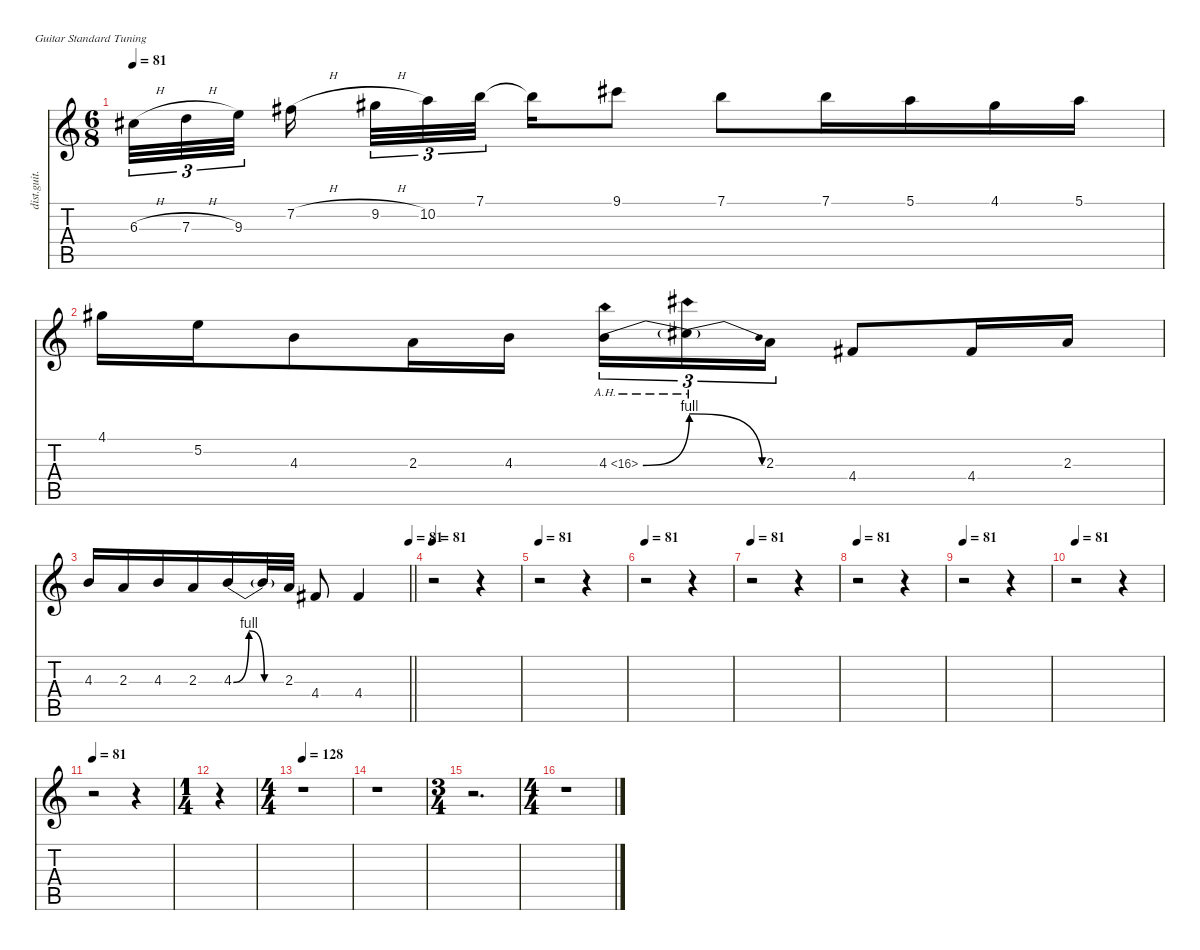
\defaultSystemsLayout 4
\hideDynamics
\bracketExtendMode nobrackets
\otherSystemsTrackNameOrientation horizontal
\track ("Kirk (Lead Guitar)" "dist.guit.") {instrument distortionguitar}
\staff {score tabs}
\tuning (E4 B3 G3 D3 A2 E2)
\voice
\ts (6 8)
\tempo 81
\clef g2
\ks c
6.3{h acc #}.32{tu (3 2) dy f beam Down} 7.3{h}.32{tu (3 2) beam Down} 9.3.32{tu (3 2) beam Down} 7.2{h acc #}.16{beam Down} 9.2{h acc #}.32{tu (3 2) beam Down} 10.2.32{tu (3 2) beam Down} 7.1.32{tu (3 2) beam Down} 7.1{t}.16{beam Down} 9.1{acc #}.8{beam Down} 7.1.8{beam Down} 7.1.16{beam Down} 5.1.16{beam Down} 4.1{acc #}.16{beam Down} 5.1.16{beam Down} |
4.1{acc #}.16{beam Down} 5.2.16{beam Down} 4.3.8{beam Down} 2.3.16{beam Down} 4.3.16{beam Down} 4.3{be (bend 0 0 60 4) ah 12}.16{tu (3 2) beam Down} 4.3{be (release 0 4 60 0) ah 12 t}.16{tu (3 2) beam Down} 2.3.16{tu (3 2) beam Down} 4.4{acc #}.8{beam Up} 4.4{acc #}.16{beam Up} 2.3.16{beam Up} |
\tempo (81 1)
\barLineRight lightlight
4.3.16{beam Up} 2.3.16{beam Up} 4.3.16{beam Up} 2.3.16{beam Up} 4.3{be (bendrelease 0 0 30 4 30 4 60 0)}.16{beam Up} 4.3{be (hold 0 0 60 0) t}.32{beam Up} 2.3.32{beam Up} 4.4{acc #}.8{beam Up} 4.4{acc #}.4{beam Up} |
\tempo 81
r.2{beam Down} r.4{beam Down} |
\tempo 81
r.2{beam Down} r.4{beam Down} |
\tempo 81
r.2{beam Down} r.4{beam Down} |
\tempo 81
r.2{beam Down} r.4{beam Down} |
\tempo 81
r.2{beam Down} r.4{beam Down} |
\tempo 81
r.2{beam Down} r.4{beam Down} |
\tempo 81
r.2{beam Down} r.4{beam Down} |
\tempo 81
r.2{beam Down} r.4{beam Down} |
\ts (1 4)
\beaming (8 2)
r.4{beam Up} |
\ts (4 4)
\beaming (8 2 2 2 2)
\tempo 128
r.1{beam Down} |
r.1{beam Down} |
\ts (3 4)
\beaming (8 2 2 2)
r.2{d beam Down} |
\ts (4 4)
\beaming (8 2 2 2 2)
r.1{beam Down}
\voice
\clef g2
\ottava regular
\simile none
\ks c
|
|
\barLineRight lightlight
|
|
|
|
|
|
|
|
|
r.4{dy mf beam Down} |
|
|
|
